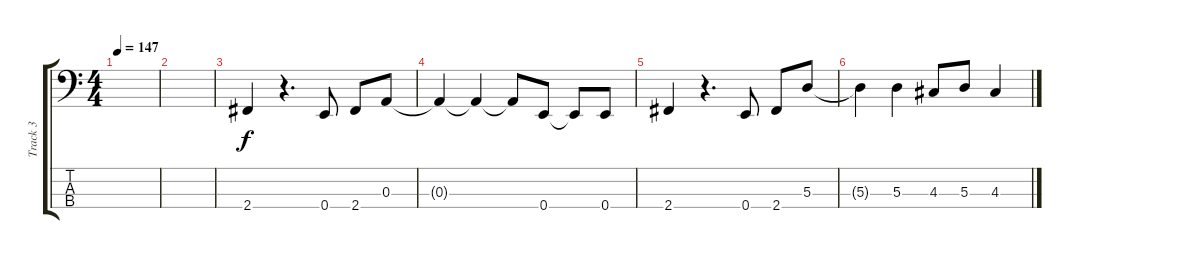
\track ("Track 3" "Track 3") {instrument synthbass2}
\staff {score tabs}
\tuning (G2 D2 A1 E1) {hide}
\ts (4 4)
\tempo 147
\clef f4
\ks c
|
|
2.4.4 r.4{d} 0.4.8 2.4.8 0.3.8 |
0.3{t}.4 0.3{t}.4 0.3{t}.8 0.4.8 0.4{t}.8 0.4.8 |
2.4.4 r.4{d} 0.4.8 2.4.8 5.3.8 |
5.3{t}.4 5.3.4 4.3.8 5.3.8 4.3.4
